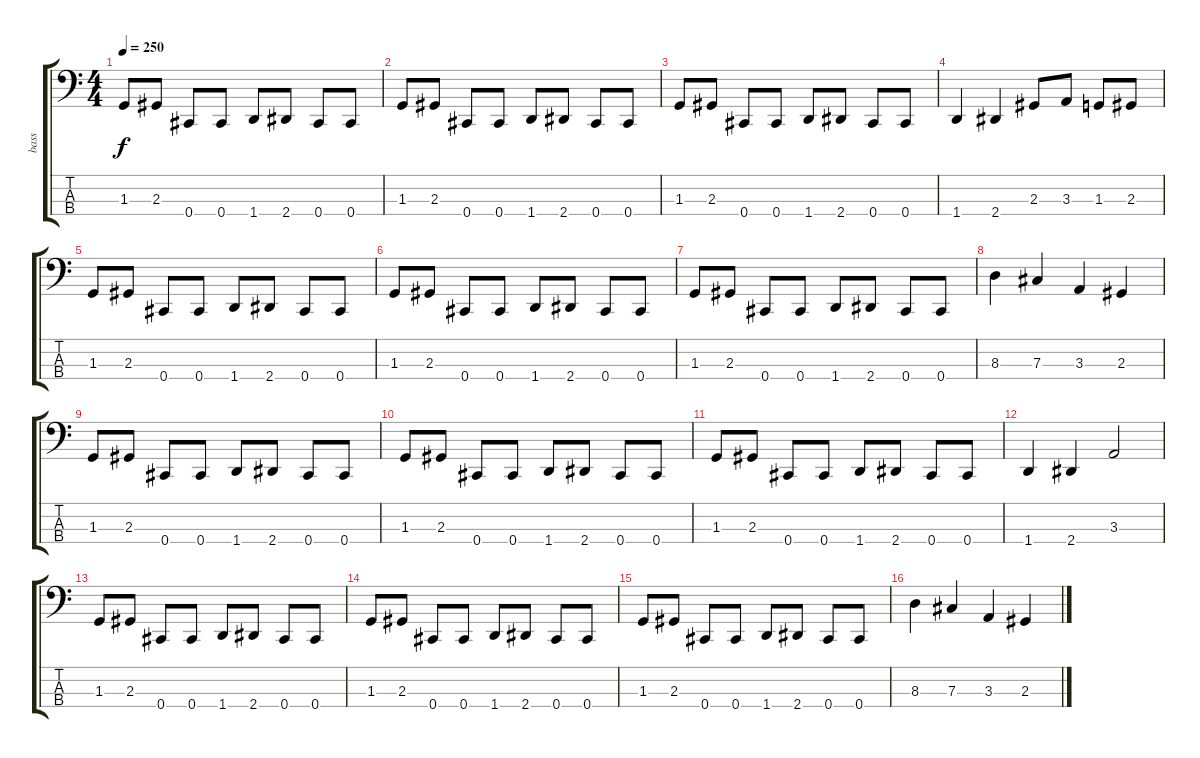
\track ("bass" "bass") {instrument electricbasspick}
\staff {score tabs}
\tuning (E2 B1 Gb1 Db1) {hide}
\ts (4 4)
\tempo 250
\clef f4
\ks c
1.3.8{dy f} 2.3.8 0.4.8 0.4.8 1.4.8 2.4.8 0.4.8 0.4.8 |
1.3.8 2.3.8 0.4.8 0.4.8 1.4.8 2.4.8 0.4.8 0.4.8 |
1.3.8 2.3.8 0.4.8 0.4.8 1.4.8 2.4.8 0.4.8 0.4.8 |
1.4.4 2.4.4 2.3.8 3.3.8 1.3.8 2.3.8 |
1.3.8 2.3.8 0.4.8 0.4.8 1.4.8 2.4.8 0.4.8 0.4.8 |
1.3.8 2.3.8 0.4.8 0.4.8 1.4.8 2.4.8 0.4.8 0.4.8 |
1.3.8 2.3.8 0.4.8 0.4.8 1.4.8 2.4.8 0.4.8 0.4.8 |
8.3.4 7.3.4 3.3.4 2.3.4 |
1.3.8 2.3.8 0.4.8 0.4.8 1.4.8 2.4.8 0.4.8 0.4.8 |
1.3.8 2.3.8 0.4.8 0.4.8 1.4.8 2.4.8 0.4.8 0.4.8 |
1.3.8 2.3.8 0.4.8 0.4.8 1.4.8 2.4.8 0.4.8 0.4.8 |
1.4.4 2.4.4 3.3.2 |
1.3.8 2.3.8 0.4.8 0.4.8 1.4.8 2.4.8 0.4.8 0.4.8 |
1.3.8 2.3.8 0.4.8 0.4.8 1.4.8 2.4.8 0.4.8 0.4.8 |
1.3.8 2.3.8 0.4.8 0.4.8 1.4.8 2.4.8 0.4.8 0.4.8 |
8.3.4 7.3.4 3.3.4 2.3.4
